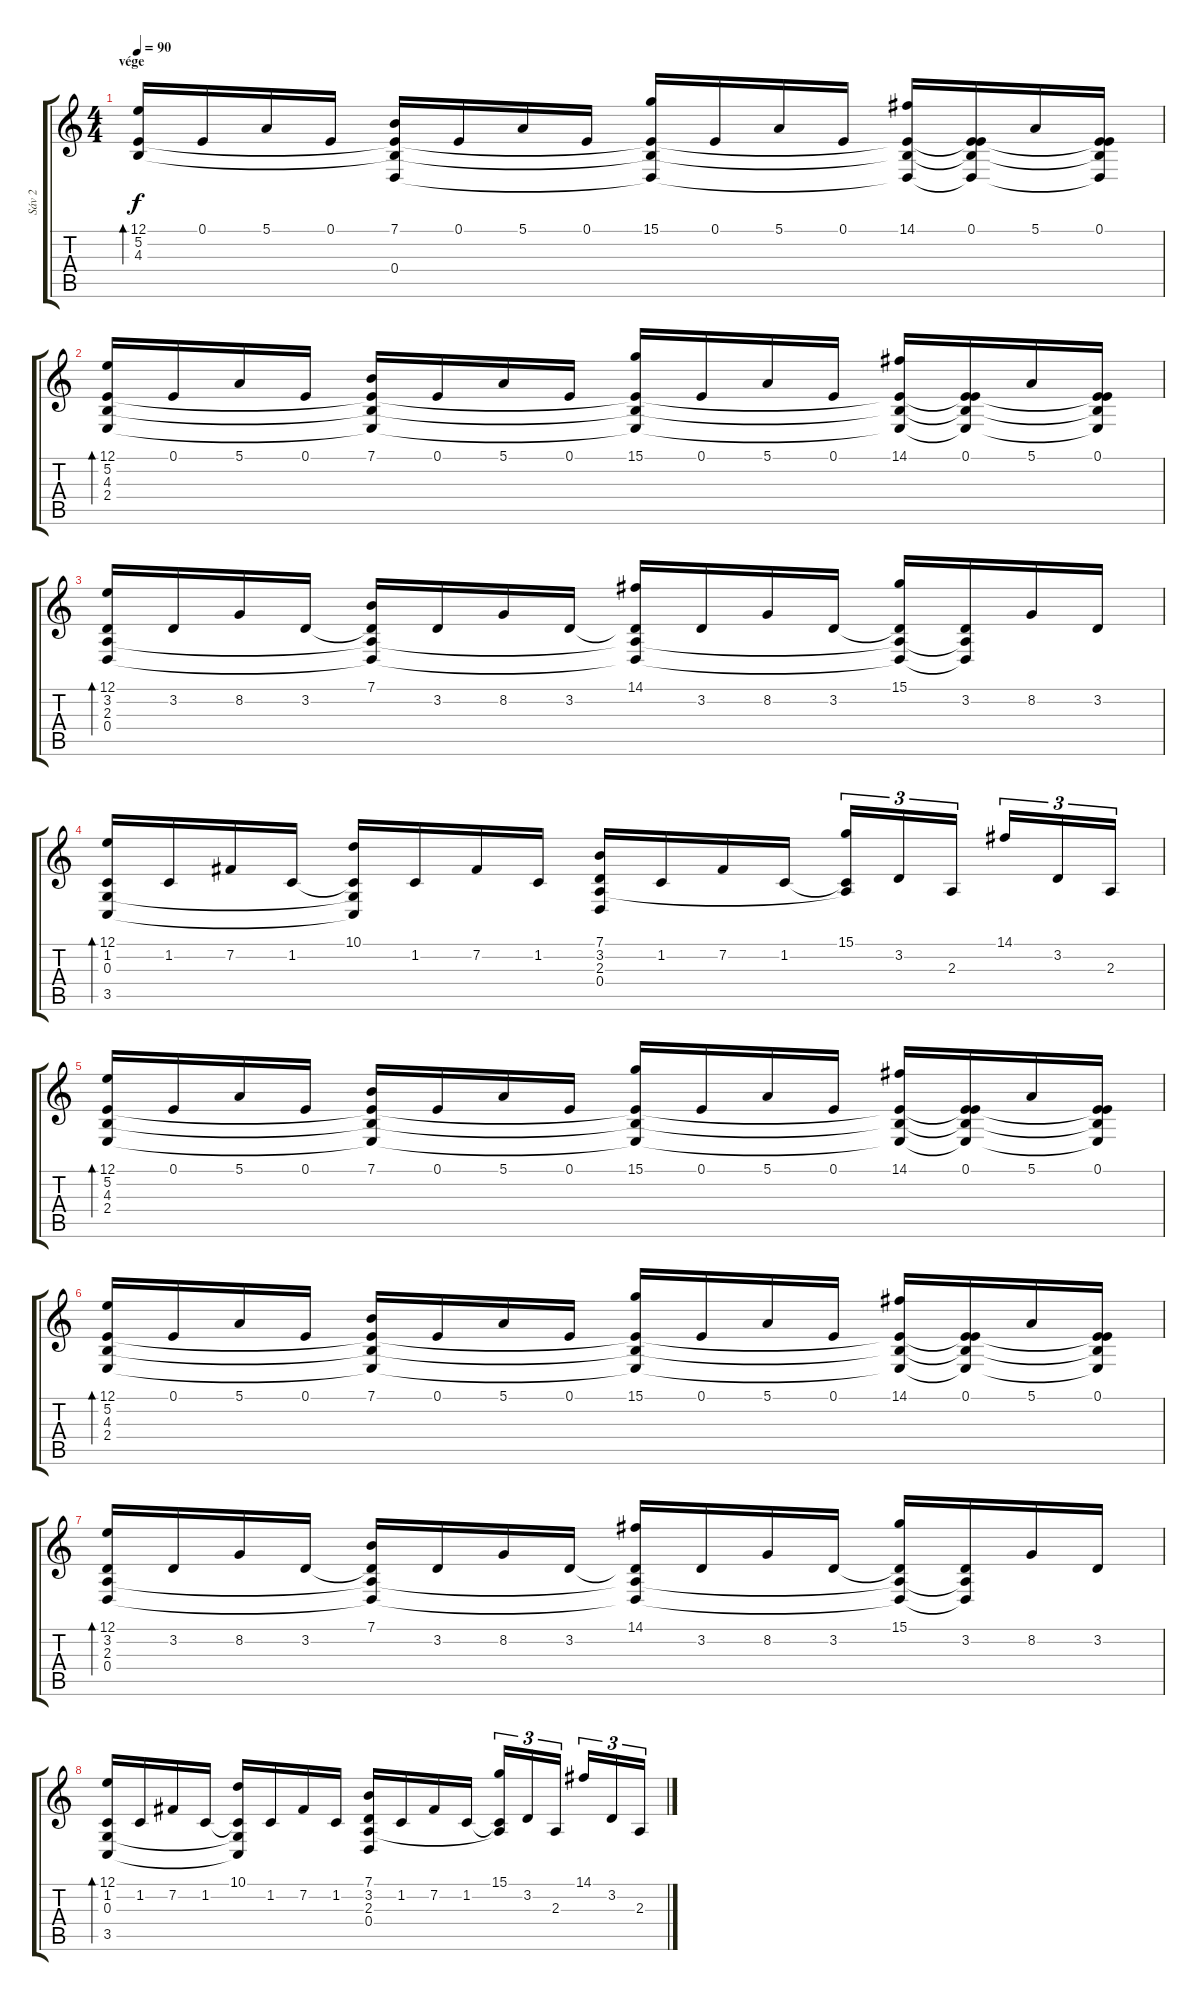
\track ("Sáv 2" "Sáv 2") {instrument acousticgrandpiano}
\staff {score tabs}
\tuning (E4 B3 G3 D3 A2 E2) {hide}
\ts (4 4)
\section ("" "vége")
\tempo 90
\clef g2
\ks c
(12.1 5.2 4.3).16{bd 120 dy f} 0.1.16 5.1.16 0.1.16 (7.1 5.2{t} 4.3{t} 0.4).16 0.1.16 5.1.16 0.1.16 (15.1 5.2{t} 4.3{t} 0.4{t}).16 0.1.16 5.1.16 0.1.16 (14.1 5.2{t} 4.3{t} 0.4{t}).16 (0.1 5.2{t} 4.3{t} 0.4{t}).16 5.1.16 (0.1 5.2{t} 4.3{t} 0.4{t}).16 |
(12.1 5.2 4.3 2.4).16{bd 120} 0.1.16 5.1.16 0.1.16 (7.1 5.2{t} 4.3{t} 2.4{t}).16 0.1.16 5.1.16 0.1.16 (15.1 5.2{t} 4.3{t} 2.4{t}).16 0.1.16 5.1.16 0.1.16 (14.1 5.2{t} 4.3{t} 2.4{t}).16 (0.1 5.2{t} 4.3{t} 2.4{t}).16 5.1.16 (0.1 5.2{t} 4.3{t} 2.4{t}).16 |
(12.1 3.2 2.3 0.4).16{bd 120} 3.2.16 8.2.16 3.2.16 (7.1 3.2{t} 2.3{t} 0.4{t}).16 3.2.16 8.2.16 3.2.16 (14.1 3.2{t} 2.3{t} 0.4{t}).16 3.2.16 8.2.16 3.2.16 (15.1 3.2{t} 2.3{t} 0.4{t}).16 (3.2 2.3{t} 0.4{t}).16 8.2.16 3.2.16 |
(12.1 1.2 0.3 3.5).16{bd 240} 1.2.16 7.2.16 1.2.16 (10.1 1.2{t} 0.3{t} 3.5{t}).16 1.2.16 7.2.16 1.2.16 (7.1 3.2 2.3 0.4).16 1.2.16 7.2.16 1.2.16 (15.1 1.2{t} 2.3{t}).16{tu (3 2)} 3.2.16{tu (3 2)} 2.3.16{tu (3 2)} 14.1.16{tu (3 2)} 3.2.16{tu (3 2)} 2.3.16{tu (3 2)} |
(12.1 5.2 4.3 2.4).16{bd 120} 0.1.16 5.1.16 0.1.16 (7.1 5.2{t} 4.3{t} 2.4{t}).16 0.1.16 5.1.16 0.1.16 (15.1 5.2{t} 4.3{t} 2.4{t}).16 0.1.16 5.1.16 0.1.16 (14.1 5.2{t} 4.3{t} 2.4{t}).16 (0.1 5.2{t} 4.3{t} 2.4{t}).16 5.1.16 (0.1 5.2{t} 4.3{t} 2.4{t}).16 |
(12.1 5.2 4.3 2.4).16{bd 120} 0.1.16 5.1.16 0.1.16 (7.1 5.2{t} 4.3{t} 2.4{t}).16 0.1.16 5.1.16 0.1.16 (15.1 5.2{t} 4.3{t} 2.4{t}).16 0.1.16 5.1.16 0.1.16 (14.1 5.2{t} 4.3{t} 2.4{t}).16 (0.1 5.2{t} 4.3{t} 2.4{t}).16 5.1.16 (0.1 5.2{t} 4.3{t} 2.4{t}).16 |
(12.1 3.2 2.3 0.4).16{bd 120} 3.2.16 8.2.16 3.2.16 (7.1 3.2{t} 2.3{t} 0.4{t}).16 3.2.16 8.2.16 3.2.16 (14.1 3.2{t} 2.3{t} 0.4{t}).16 3.2.16 8.2.16 3.2.16 (15.1 3.2{t} 2.3{t} 0.4{t}).16 (3.2 2.3{t} 0.4{t}).16 8.2.16 3.2.16 |
(12.1 1.2 0.3 3.5).16{bd 240} 1.2.16 7.2.16 1.2.16 (10.1 1.2{t} 0.3{t} 3.5{t}).16 1.2.16 7.2.16 1.2.16 (7.1 3.2 2.3 0.4).16 1.2.16 7.2.16 1.2.16 (15.1 1.2{t} 2.3{t}).16{tu (3 2)} 3.2.16{tu (3 2)} 2.3.16{tu (3 2)} 14.1.16{tu (3 2)} 3.2.16{tu (3 2)} 2.3.16{tu (3 2)}
